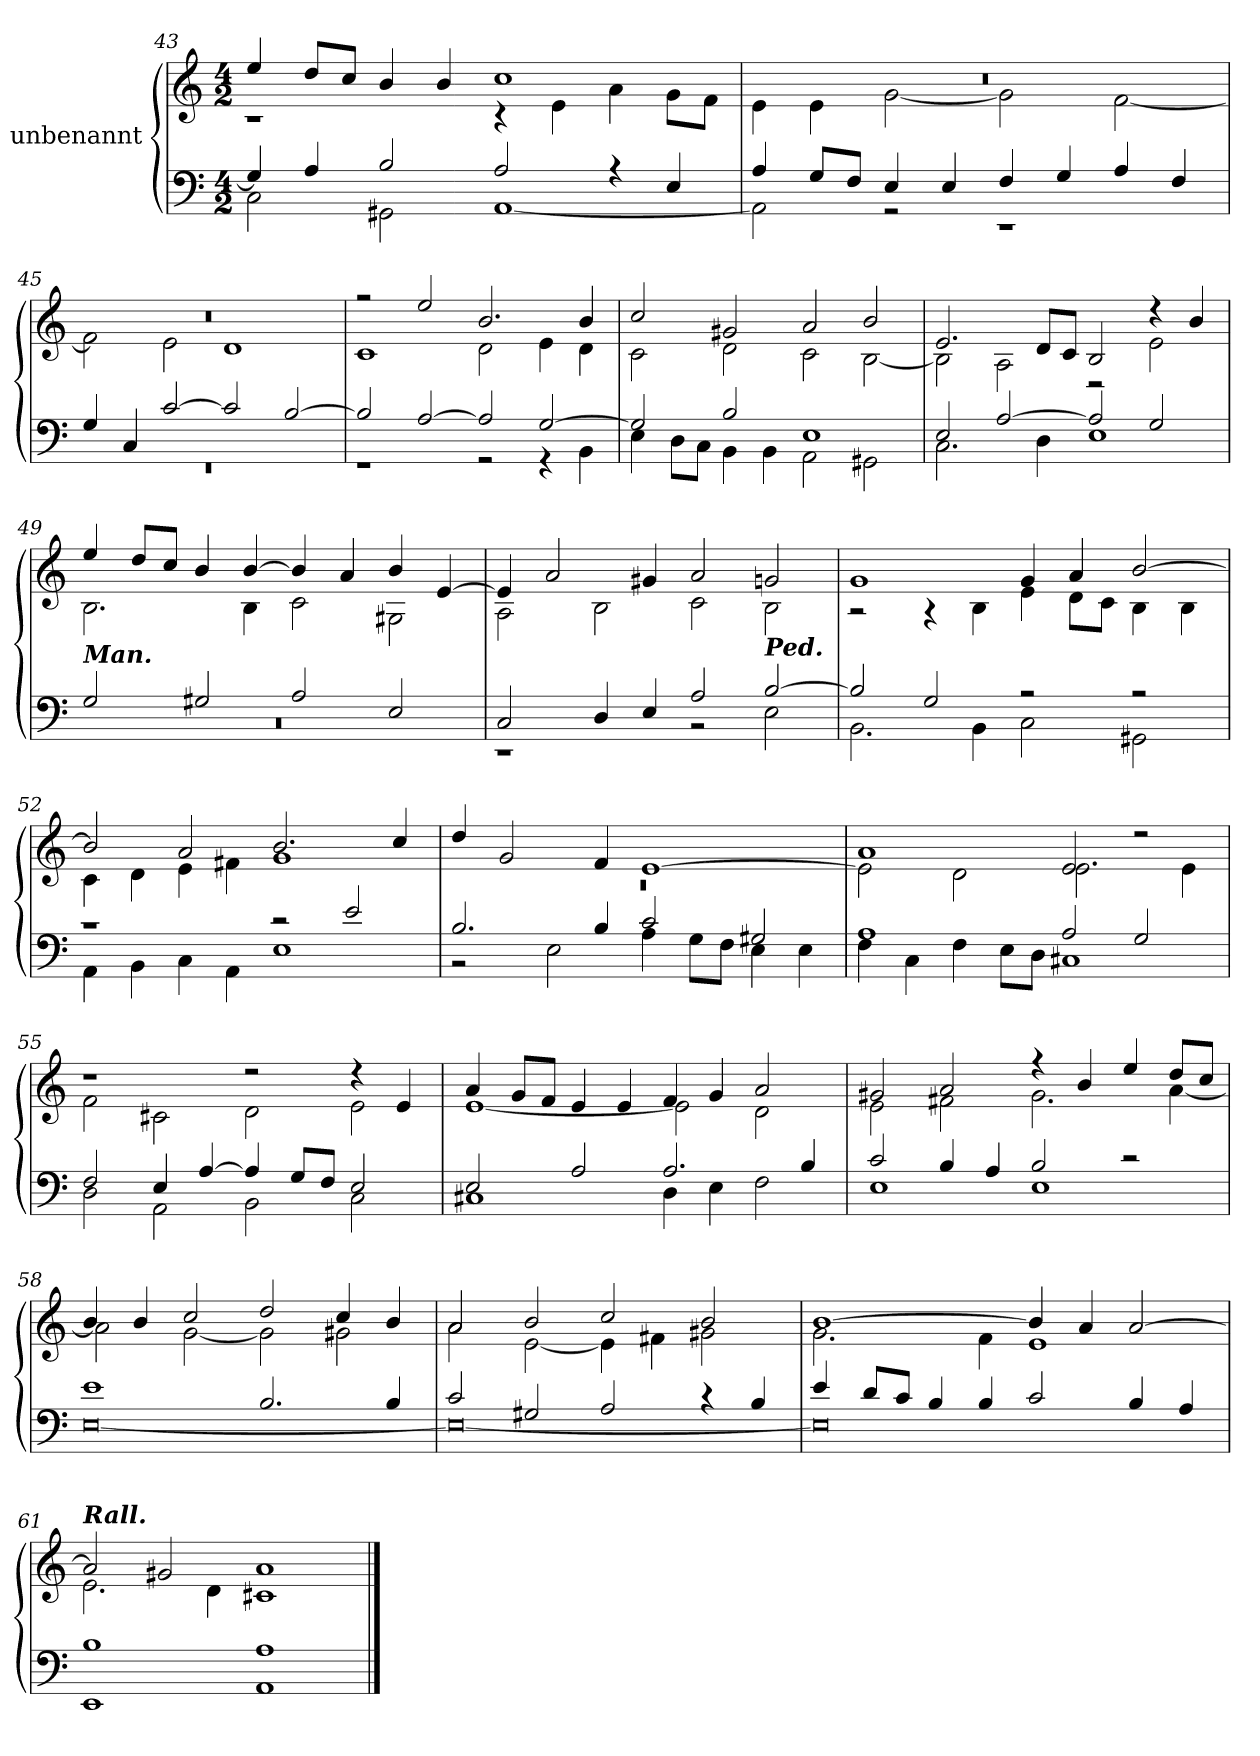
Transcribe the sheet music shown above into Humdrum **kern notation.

**kern	**kern
*part1	*part1
*staff2	*staff1
*I"unbenannt	*
*clefF4	*clefG2
*k[]	*k[]
*M4/2	*M4/2
=43	=43
*^	*^
4G/]	2C\	4ee/	1r
4A/	.	8dd/L	.
.	.	8cc/J	.
2B/	2GG#X\	4b/	.
.	.	4b/	.
2A/	[1AA	1cc	4r
.	.	.	4e\
4r	.	.	4a\
4E/	.	.	8g\L
.	.	.	8f\J
=44	=44	=44	=44
4A/	2AA\]	0r	4e\
8G/L	.	.	4e\
8F/J	.	.	.
4E/	2r	.	[2g\
4E/	.	.	.
4F/	1r	.	2g\]
4G/	.	.	.
4A/	.	.	[2f\
4F/	.	.	.
!!LO:LB:g=z	!!
=45	=45	=45	=45
4G/	0r	0r	2f\]
4C/	.	.	.
[2c/	.	.	2e\
2c/]	.	.	1d
[2B/	.	.	.
!!LO:PB:g=z	!!
=46	=46	=46	=46
2B/]	1r	2r	1c
[2A/	.	2ee/	.
2A/]	2r	2.b/	2d\
[2G/	4r	.	4e\
.	4BB\	4b/	4d\
=47	=47	=47	=47
2G/]	4E\	2cc/	2c\
.	8D\L	.	.
.	8C\J	.	.
2B/	4BB\	2g#X/	2d\
.	4BB\	.	.
1E	2AA\	2a/	2c\
.	2GG#X\	2b/	[2B\
=48	=48	=48	=48
2E/	2.C\	2.e/	2B\]
[2A/	.	.	2A\
.	4D\	8d/L	.
.	.	8c/J	.
2A/]	1E	2B/	2r
2G/	.	4r	2e\
.	.	4b/	.
!!LO:LB:g=z	!!
=49	=49	=49	=49
!LO:TX:a:Bi:t=Man.	!	!	!
2G/	0r	4ee/	2.B\
.	.	8dd/L	.
.	.	8cc/J	.
2G#X/	.	4b/	.
.	.	[4b/	4B\
2A/	.	4b/]	2c\
.	.	4a/	.
2E/	.	4b/	2G#X\
.	.	[4e/	.
!!LO:LB:g=z	!!
=50	=50	=50	=50
2C/	1r	4e/]	2A\
.	.	2a/	.
4D/	.	.	2B\
4E/	.	4g#X/	.
2A/	2r	2a/	2c\
!LO:TX:a:Bi:t=Ped.	!	!	!
[2B/	2E\	2gn/	2B\
=51	=51	=51	=51
2B/]	2.BB\	1g	2r
2G/	.	.	4r
.	4BB\	.	4B\
2r	2C\	4g/	4e\
.	.	4a/	8d\L
.	.	.	8c\J
2r	2GG#X\	[2b/	4B\
.	.	.	4B\
=52	=52	=52	=52
1r	4AA\	2b/]	4c\
.	4BB\	.	4d\
.	4C\	2a/	4e\
.	4AA\	.	4f#X\
2r	1E	2.b/	1g
2e/	.	.	.
.	.	4cc/	.
!!LO:LB:g=z	!!
=53	=53	=53	=53
2.B/	2r	4dd/	0r
.	.	2g/	.
.	2E\	.	.
4B/	.	4f/	.
2c/	4A\	[1e	.
.	8G\L	.	.
.	8F\J	.	.
2G#X/	4E\	.	.
.	4E\	.	.
!!LO:LB:g=z	!!
=54	=54	=54	=54
1A	4F\	1a	2e\]
.	4C\	.	.
.	4F\	.	2d\
.	8E\L	.	.
.	8D\J	.	.
2A/	1C#X	2e/	2.e\
2G/	.	2r	.
.	.	.	4e\
=55	=55	=55	=55
2F/	2D\	1r	2f\
4E/	2AA\	.	2c#X\
[4A/	.	.	.
4A/]	2BB\	2r	2d\
8G/L	.	.	.
8F/J	.	.	.
2E/	2C\	4r	2e\
.	.	4e/	.
=56	=56	=56	=56
2E/	1C#X	4a/	[1e
.	.	8g/L	.
.	.	8f/J	.
2A/	.	4e/	.
.	.	4e/	.
2.A/	4D\	4f/	2e\]
.	4E\	4g/	.
.	2F\	2a/	2d\
4B/	.	.	.
!!LO:LB:g=z	!!
=57	=57	=57	=57
2c/	1E	2g#X/	2e\
4B/	.	2a/	2f#X\
4A/	.	.	.
2B/	1E	4r	2.g#\
.	.	4b/	.
2r	.	4ee/	.
.	.	8dd/L	[4a\
.	.	8cc/J	.
!!LO:PB:g=z	!!
=58	=58	=58	=58
1e	[0E	4b/	2a\]
.	.	4b/	.
.	.	2cc/	[2g\
2.B/	.	2dd/	2g\]
.	.	4cc/	2g#X\
4B/	.	4b/	.
=59	=59	=59	=59
2c/	0E_	2a/	2a\
2G#X/	.	2b/	[2e\
2A/	.	2cc/	4e\]
.	.	.	4f#X\
4r	.	2b/	2g#X\
4B/	.	.	.
=60	=60	=60	=60
4e/	0E]	[1b	2.g\
8d/L	.	.	.
8c/J	.	.	.
4B/	.	.	.
4B/	.	.	4f\
2c/	.	4b/]	1e
.	.	4a/	.
4B/	.	[2a/	.
4A/	.	.	.
!!LO:LB:g=z	!!
=61	=61	=61	=61
!	!	!LO:TX:a:Bi:t=Rall.	!
1B	1EE	2a/]	2.e\
.	.	2g#X/	.
.	.	.	4d\
1A>	1AA>	1a>	1c#X
*v	*v	*	*
*	*v	*v
==	==
*-	*-
